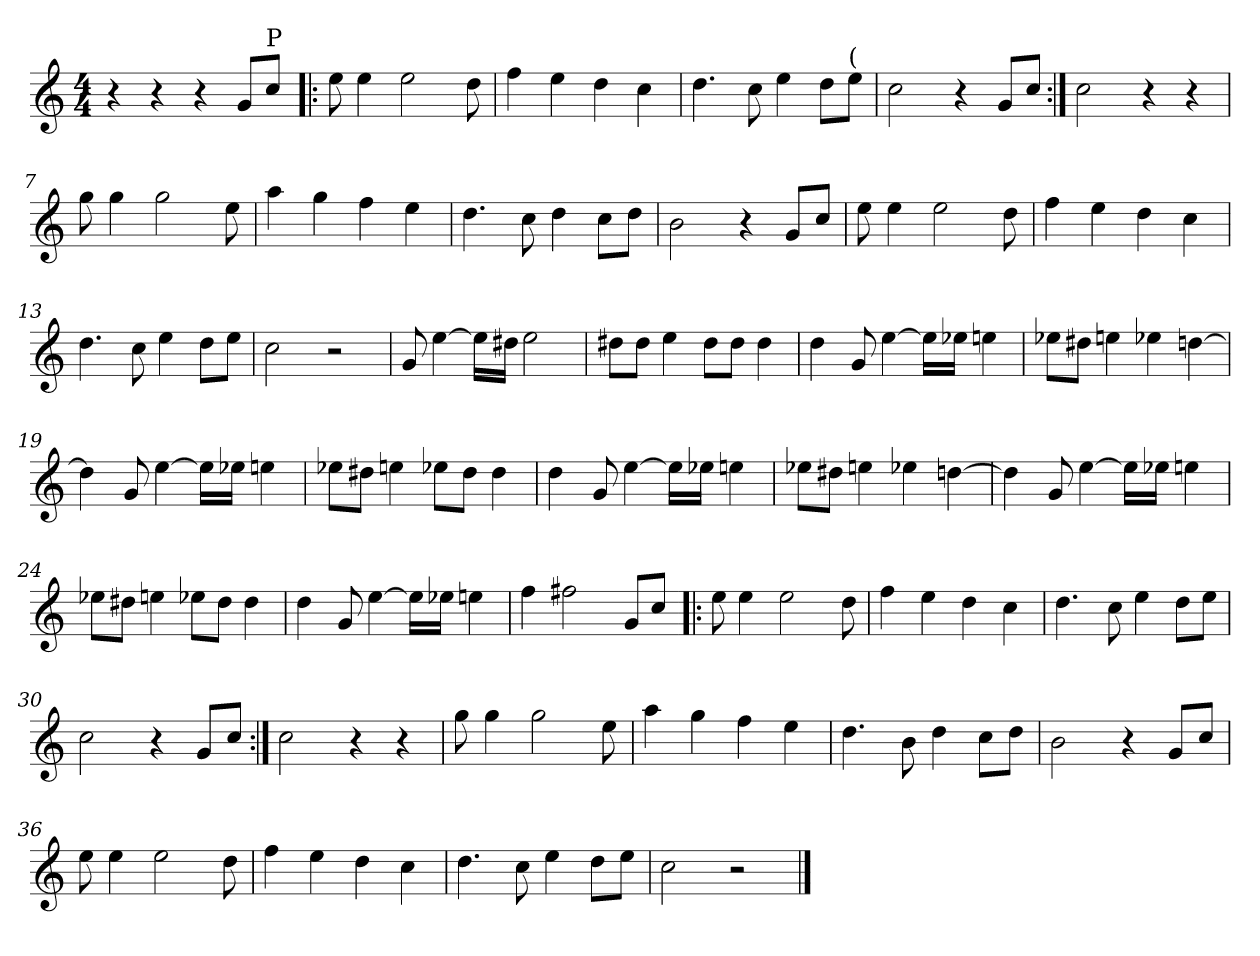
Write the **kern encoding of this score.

**kern
*part1
*staff1
*clefG2
*k[]
*M4/4
=1
4r
4r
4r
8g/L
!LO:TX:t=P
8cc/J
=2!|:
8ee
4ee
2ee
8dd
=3
4ff
4ee
4dd
4cc
=4
4.dd
8cc
4ee
8dd\L
!LO:TX:t=(
8ee\J
=5
2cc
4r
8g/L
8cc/J
=6:|!
2cc
4r
4r
=7
8gg
4gg
2gg
8ee
=8
4aa
4gg
4ff
4ee
=9
4.dd
8cc
4dd
8cc\L
8dd\J
=10
2b
4r
8g/L
8cc/J
=11
8ee
4ee
2ee
8dd
=12
4ff
4ee
4dd
4cc
=13
4.dd
8cc
4ee
8dd\L
8ee\J
=14
2cc
2r
=15
8g
[4ee
16ee\LL]
16dd#\JJ
2ee
=16
8dd#\L
8dd#\J
4ee
8dd#\L
8dd#\J
4dd#
=17
4dd
8g
[4ee
16ee\LL]
16ee-\JJ
4ee
=18
8ee-\L
8dd#\J
4ee
4ee-
[4dd
=19
4dd]
8g
[4ee
16ee\LL]
16ee-\JJ
4ee
=20
8ee-\L
8dd#\J
4ee
8ee-\L
8dd#\J
4dd#
=21
4dd
8g
[4ee
16ee\LL]
16ee-\JJ
4ee
=22
8ee-\L
8dd#\J
4ee
4ee-
[4dd
=23
4dd]
8g
[4ee
16ee\LL]
16ee-\JJ
4ee
=24
8ee-\L
8dd#\J
4ee
8ee-\L
8dd#\J
4dd#
=25
4dd
8g
[4ee
16ee\LL]
16ee-\JJ
4ee
=26
4ff
2ff#
8g/L
8cc/J
=27!|:
8ee
4ee
2ee
8dd
=28
4ff
4ee
4dd
4cc
=29
4.dd
8cc
4ee
8dd\L
8ee\J
=30
2cc
4r
8g/L
8cc/J
=31:|!
2cc
4r
4r
=32
8gg
4gg
2gg
8ee
=33
4aa
4gg
4ff
4ee
=34
4.dd
8b
4dd
8cc\L
8dd\J
=35
2b
4r
8g/L
8cc/J
=36
8ee
4ee
2ee
8dd
=37
4ff
4ee
4dd
4cc
=38
4.dd
8cc
4ee
8dd\L
8ee\J
=39
2cc
2r
==
*-
